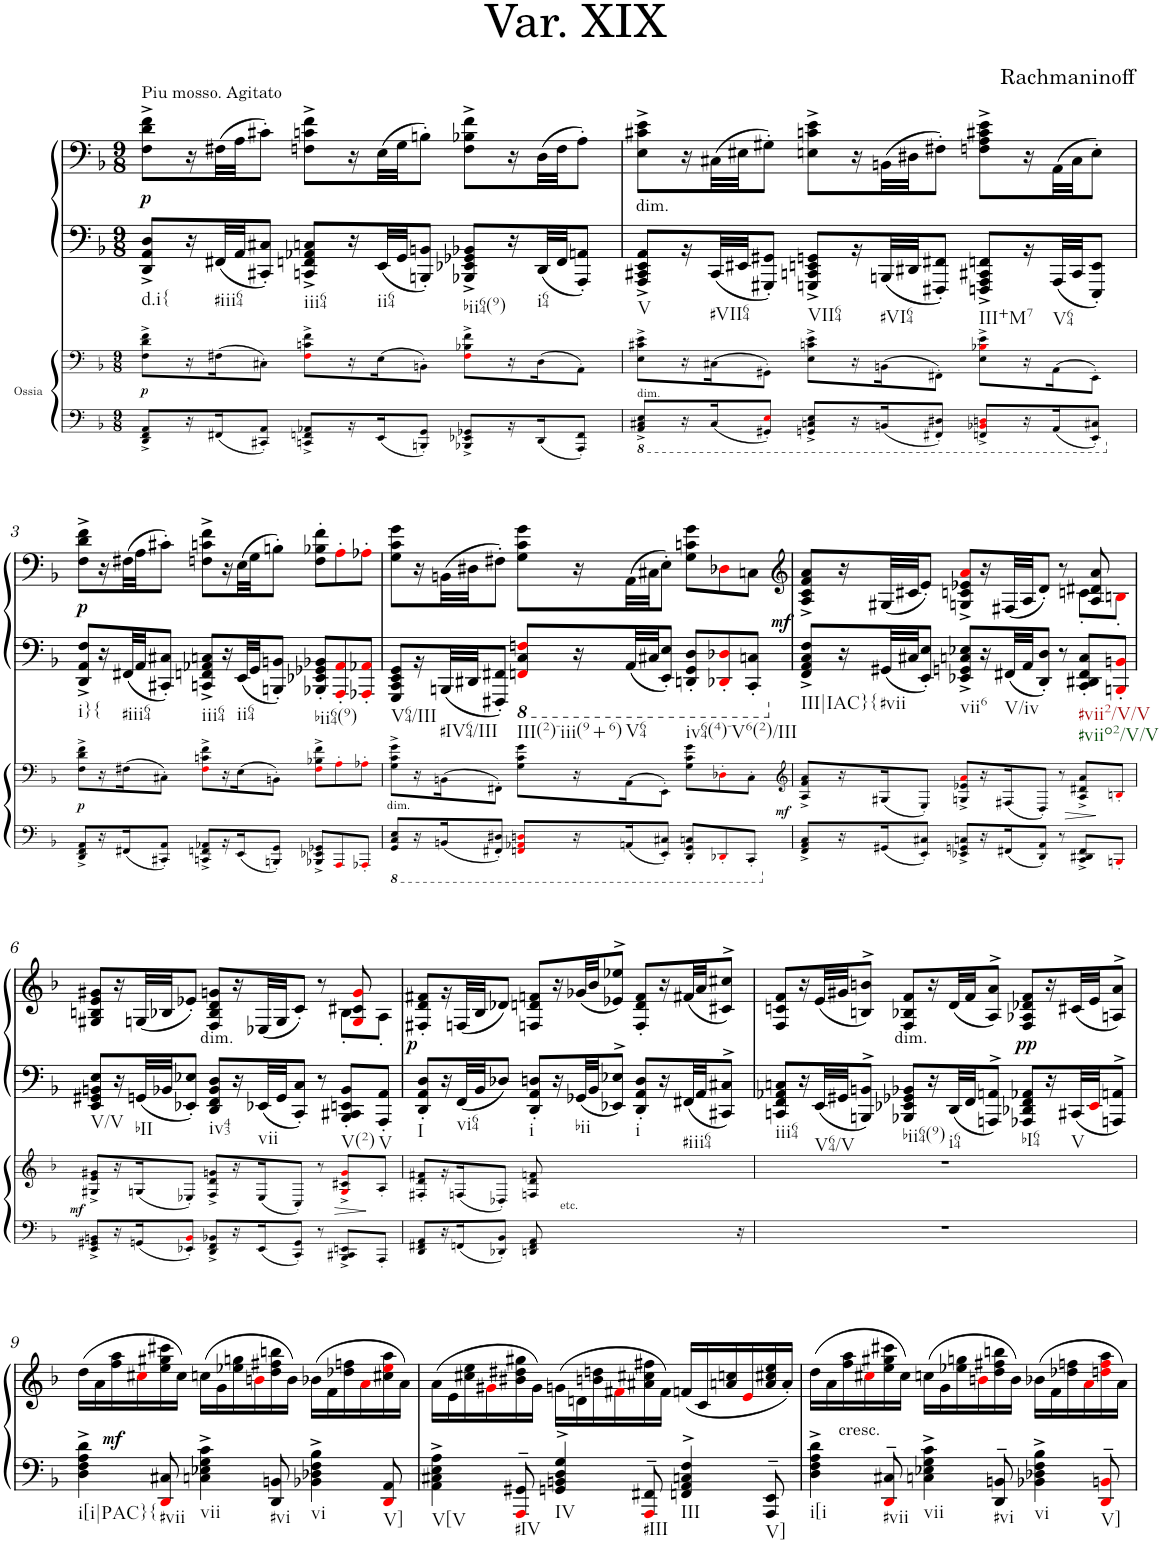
**kern	**kern	**dynam	**kern	**kern	**dynam
*part2	*part2	*part2	*part1	*part1	*part1
*staff4	*staff3	*staff3/4	*staff2	*staff1	*staff1/2
*I"Ossia	*	*	*I"Klavier	*	*
*stria5	*stria5	*	*	*	*
*clefF4	*clefF4	*	*clefF4	*clefF4	*
*k[b-]	*k[b-]	*	*k[b-]	*k[b-]	*
*M9/8	*M9/8	*	*M9/8	*M9/8	*
=1	=1	=1	=1	=1	=1
!	!	!	!	!LO:TX:a:t=Piu mosso. Agitato	!
!	!	!	!LO:TX:b:t=d.i{	!	!
!	!	!LO:DY:b	!	!	!LO:DY:b
8DD/^ 8FF/^ 8AA/^L	8F\^ 8d\^ 8f\^L	p	8DD/^ 8AA/^ 8D/^L	8F\^ 8d\^ 8f\^L	p
16r	16r	.	16r	16r	.
!	!	!	!LO:TX:b:t=#iii64	!	!
16FF#X/J	(16F#X\J	.	32FF#X/L	(32F#X\L	.
.	.	.	32AA/JJ	32A\JJ	.
8CC#X/' 8AA/'J	8C#X'\J)	.	8CC#X/' 8C#X/'J	8c#X'\J)	.
!	!	!	!LO:TX:b:t=iii64	!	!
8CCn/^ 8FFn/^ 8AA-X/^L	8F#i\^ 8cn\^ 8f\^L	.	8CCn/^ 8FFn/^ 8AA-X/^ 8Cn/^L	8Fn\^ 8cn\^ 8f\^L	.
16r	16r	.	16r	16r	.
!	!	!	!LO:TX:b:t=ii64	!	!
16EE/J	(16E\J	.	32EE/L	(32E\L	.
.	.	.	32GG/JJ	32G\JJ	.
8BBBn/' 8GG/'J	8BBn'\J)	.	8BBBn/' 8BBn/'J	8Bn'\J)	.
!	!	!	!LO:TX:b:t=bii64(9)	!	!
8BBB-X/^ 8EE-X/^ 8GG-X/^L	8F#i\^ 8B-X\^ 8f\^L	.	8BBB-X/^ 8EE-X/^ 8GG-X/^ 8BB-X/^L	8F\^ 8B-X\^ 8f\^L	.
16r	16r	.	16r	16r	.
!	!	!	!LO:TX:b:t=i64	!	!
16DD/J	(16D\J	.	32DD/L	(32D\L	.
.	.	.	32FF/JJ	32F\JJ	.
8AAA/' 8FF/'J	8AA'\J)	.	8AAA/' 8AAn/'J	8A'\J)	.
=2	=2	=2	=2	=2	=2
*8ba	*	*	*	*	*
!	!	!	!	!LO:TX:b:t=dim.	!
!	!	!	!LO:TX:b:t=V	!	!
!LO:TX:a:t=dim.	!	!	!	!	!
8AAA/^ 8CC#X/^ 8EE/^L	8E\^ 8c#X\^ 8e\^L	.	8AAA/^ 8CC#X/^ 8EE/^ 8AA/^L	8E\^ 8c#X\^ 8e\^L	.
16r	16r	.	16r	16r	.
!	!	!	!LO:TX:b:t=#VII64	!	!
16CC#/J	(16C#X\J	.	32CC#/L	(32C#X\L	.
.	.	.	32EE#X/JJ	32E#X\JJ	.
8GGG#X/' 8EEi/'J	8GG#X'\J)	.	8GGG#X/' 8GG#X/'J	8G#X'\J)	.
!	!	!	!LO:TX:b:t=VII64	!	!
8GGGn/^ 8CCn/^ 8EE/^L	8E\^ 8cn\^ 8e\^L	.	8GGGn/^ 8CCn/^ 8EEn/^ 8GGn/^L	8En\^ 8cn\^ 8e\^L	.
16r	16r	.	16r	16r	.
!	!	!	!LO:TX:b:t=#VI64	!	!
16BBBn/J	(16BBn\J	.	32BBBn/L	(32BBn\L	.
.	.	.	32DD#X/JJ	32D#X\JJ	.
8FFF#X/' 8DD#X/'J	8FF#X'\J)	.	8FFF#X/' 8FF#X/'J	8F#X'\J)	.
!	!	!	!LO:TX:b:t=III+M7	!	!
8FFFn/^ 8BBB-Xi/^ 8DDni/^L	8E\^ 8B-Xi\^ 8e\^L	.	8FFFn/^ 8AAA/^ 8CC#X/^ 8FFn/^L	8Fn\^ 8A\^ 8c#X\^ 8e\^L	.
16r	16r	.	16r	16r	.
!	!	!	!LO:TX:b:t=V64	!	!
16AAA/J	(16AA\J	.	32AAA/L	(32AA\L	.
.	.	.	32CC#/JJ	32C#\JJ	.
8EEE/' 8CC#X/'J	8EE'\J)	.	8EEE/' 8EE/'J	8E'\J)	.
!!LO:LB:g=z
=3	=3	=3	=3	=3	=3
*X8ba	*	*	*	*	*
!	!	!	!LO:TX:b:t=i}{	!	!
!	!	!LO:DY:b	!	!	!LO:DY:b
8DD/^ 8FF/^ 8AA/^L	8F\^ 8d\^ 8f\^L	p	8DD/^ 8AA/^ 8F/^L	8F\^ 8d\^ 8f\^L	p
16r	16r	.	16r	16r	.
!	!	!	!LO:TX:b:t=#iii64	!	!
16FF#X/J	(16F#X\J	.	32FF#X/L	(32F#X\L	.
.	.	.	32AA/JJ	32A\JJ	.
8CC#X/' 8AA/'J	8C#X'\J)	.	8CC#X/' 8C#X/'J	8c#X'\J)	.
!	!	!	!LO:TX:b:t=iii64	!	!
8CCn/^ 8FFn/^ 8AA-X/^L	8F#i\^ 8cn\^ 8f\^L	.	8CCn/^ 8FFn/^ 8AA-X/^ 8Cn/^L	8Fn\^ 8cn\^ 8f\^L	.
16r	16r	.	16r	16r	.
!	!	!	!LO:TX:b:t=ii64	!	!
16EE/J	(16E\J	.	32EE/L	(32E\L	.
.	.	.	32GG/JJ	32G\JJ	.
8BBBn/' 8GG/'J	8BBn'\J)	.	8BBBn/' 8BBn/'J	8Bn'\J)	.
!	!	!	!LO:TX:b:t=bii64(9)	!	!
8BBB-X/^ 8EE-X/^ 8GG-X/^L	8F#i\^ 8B-X\^ 8f\^L	.	8BBB-X/' 8EE-X/' 8GG-X/' 8BB-X/'L	8F\' 8B-X\' 8f\'L	.
8AAAi/	8A'i\	.	8AAAi/' 8AA-i/'	8A'i\	.
8AAAn'i/J	8A-X'i\J	.	8AAA-Xi/' 8AA-Xi/'J	8A-X'i\J	.
=4	=4	=4	=4	=4	=4
*8ba	*	*	*	*	*
!	!	!	!LO:TX:b:t=V64/III	!	!
!	!LO:TX:b:t=dim.	!	!	!	!
8GGG/ 8CC/ 8EE/L	8G\^ 8c\^ 8g\^L	.	8GGG/ 8CC/ 8EE/ 8GG/L	8G\ 8c\ 8g\L	.
16r	16r	.	16r	16r	.
!	!	!	!LO:TX:b:t=#IV64/III	!	!
16BBBn/J	(16BBn\J	.	32BBBn/L	(32BBn\L	.
.	.	.	32DD#X/JJ	32D#X\JJ	.
8FFF#X/' 8DD#X/'J	8FF#X'\J)	.	8FFF#X/' 8FF#X/'J	8F#X'\J)	.
!	!	!	!LO:TX:b:t=III(2)-iii(9+6)	!	!
8FFFni/ 8AAA-Xi/ 8DDni/L	8G\ 8c\ 8g\L	.	8FFFni/ 8CC/ 8FFni/L	8G\ 8c\ 8g\L	.
16r	16r	.	16r	16r	.
!	!	!	!LO:TX:b:t=V64	!	!
16AAAn/J	(16AA\J	.	32AAA/L	(32AA\L	.
.	.	.	32CC#X/JJ	32C#X\JJ	.
8EEE/' 8CC#X/'J	8EE'\J)	.	8EEE/' 8EE/'J	8E'\J)	.
!	!	!	!LO:TX:b:t=iv64(4)-V6(2)/III	!	!
8DDD/' 8GGG/' 8CCn/'L	8G\ 8c\ 8g\L	.	8DDDn/' 8GGG/' 8DD/'L	8G\ 8cn\ 8g\L	.
8DDD-X'i/	8D-X'i\	.	8DDD-Xi/' 8DD-Xi/'	8D-Xi\	.
8CCC'/J	8C'\J	.	8CCC/' 8CCn/'J	8Cn\J	.
=5	=5	=5	=5	=5	=5
*	*clefG2	*	*	*clefG2	*
*X8ba	*	*	*	*	*
*	*	*	*	*^	*
!	!	!	!LO:TX:b:t=III|IAC}{	!	!	!
!	!	!LO:DY:a=2	!	!	!	!LO:DY:a=2
8FF/^ 8AA/^ 8C/^L	8A/^ 8f/^ 8a/^L	mf	8FF/^ 8AA/^ 8C/^ 8F/^L	8A/^< 8c/^< 8f/^< 8a/^<L	2..ryy	mf
16r	16r	.	16r	16r	.	.
!	!	!	!LO:TX:b:t=#vii	!	!	!
16GG#X/J	(16G#X/J	.	32GG#X/L	(<32G#X/L	.	.
.	.	.	32C#X/JJ	32c#X/JJ	.	.
8EE/' 8C#X/'J	8E'/J)	.	8EE/' 8E/'J	8e'</J)	.	.
!	!	!	!LO:TX:b:t=vii6	!	!	!
8EE-X/^ 8GGn/^ 8Cn/^L	8Gn/^ 8e-X/^ 8ai/^L	.	8EE-X/^ 8GGn/^ 8Cn/^ 8E-X/^L	8Gn/^< 8cn/^< 8e-X/^< 8ai/^<L	.	.
16r	16r	.	16r	16r	.	.
!	!	!	!LO:TX:b:t=V/iv	!	!	!
16FF#X/J	(16F#X/J	.	32FF#X/L	(<32F#X/L	.	.
.	.	.	32AA/JJ	32A/JJ	.	.
8DD/' 8AA/'J	8D'/J)	.	8DD/' 8D/'J	8d'</J)	.	.
8r	8r	.	8r	8r	.	.
!	!	!	!LO:TX:b:t=#vii2/V/V	!	!	!
!	!	!	!LO:TX:b:t=#viio2/V/V	!	!	!
8CC/^ 8DD#X/^ 8FF#/^L	8A/^ 8d#X/^ 8a/^L	.	8CC/' 8DD#X/' 8FF#/' 8C/'L	8A/ 8d#X/ 8a/	8cn'\L	.
8BBBn'i/J	8Bn'i/J	.	8BBBni/' 8BBni/'J	8ryy	8Bn'i\J	.
!!LO:LB:g=z	!!
=6	=6	=6	=6	=6	=6	=6
!	!	!	!LO:TX:b:t=V/V	!	!	!
!	!	!LO:DY:a=2	!	!	!	!
8EE/^ 8GG#X/^ 8BBn/^L	8G#X/^ 8e/^ 8g#X/^L	mf	8EE/ 8GG#X/ 8BBn/ 8E/L	8G#X/ 8Bn/ 8e/ 8g#X/L	2..ryy	.
16r	16r	.	16r	16r	.	.
!	!	!	!LO:TX:b:t=bII	!	!	!
16GGn/J	(16Gn/J	.	32GGn/L	(32Gn/L	.	.
.	.	.	32BB-X/JJ	32B-X/JJ	.	.
8EE-X/' 8BBi/'J	8E-X'/J)	.	8EE-X/' 8E-X/'J	8e-X'/J)	.	.
!	!	!	!	!LO:TX:b:t=dim.	!	!
!	!	!	!LO:TX:b:t=iv43	!	!	!
8DD/^ 8FF/^ 8BB-X/^L	8F/^ 8d/^ 8gn/^L	.	8DD/ 8FF/ 8BB-/ 8D/L	8F/ 8B-/ 8d/ 8gn/L	.	.
16r	16r	.	16r	16r	.	.
!	!	!	!LO:TX:b:t=vii	!	!	!
16EE-/J	(16E-/J	.	32EE-X/L	(32E-X/L	.	.
.	.	.	32GG/JJ	32G/JJ	.	.
8CC/' 8GG/'J	8C'/J)	.	8CC/' 8C/'J	8c'/J)	.	.
8r	8r	.	8r	8r	.	.
!	!	!	!LO:TX:b:t=V(2)	!	!	!
8BBB-/^ 8CC#X/^ 8EEn/^L	8Gi/^ 8c#X/^ 8gi/^L	.	8BBB-/' 8CC#X/' 8EEn/' 8BB-/'L	8Gi/ 8c#X/ 8gi/	8B-'\L	.
!	!	!	!LO:TX:b:t=V	!	!	!
8AAA'/J	8A'/J	.	8AAA/' 8AA/'J	8ryy	8A'\J	.
=7	=7	=7	=7	=7	=7	=7
!	!	!	!LO:TX:b:t=I	!	!	!
!	!	!	!	!	!	!LO:DY:a=2
*	*	*	*	*v	*v	*
8DD/ 8FF#X/ 8AA/L	8F#X/' 8d/' 8f#X/'L	.	8DD/' 8AA/' 8D/'L	8F#X/' 8d/' 8f#X/'L	p
16r	16r	.	16r	16r	.
!	!	!	!LO:TX:b:t=vi64	!	!
16FFn/J	(16Fn/J	.	32FF/L	(32Fn/L	.
.	.	.	32BB-/JJ	32B-/JJ	.
8DD-X/' 8BB-/'J	8D-X'/J)	.	8D-X/J	8d-X/J)	.
!	!	!	!LO:TX:b:t=i	!	!
!	!LO:TX:b:t=etc.	!	!	!	!
8DDn/ 8FF/ 8AA/	8Fn/ 8d/ 8fn/	.	8DD/' 8AA/' 8Dn/'L	8Fn/ 8dn/ 8fn/L	.
2ryy	2ryy	.	16r	16r	.
!	!	!	!LO:TX:b:t=bii	!	!
.	.	.	32GG-X/L	(32g-X/L	.
.	.	.	32BB-/JJ	32b-/JJ	.
.	.	.	8EE-X/^> 8E-X/^>J	8e-X/^> 8ee-X/^>J)	.
!	!	!	!LO:TX:b:t=i	!	!
.	.	.	8DD/' 8AA/' 8D/'L	8F/' 8d/' 8f/'L	.
.	.	.	16r	16r	.
!	!	!	!LO:TX:b:t=#iii64	!	!
.	.	.	32FF#X/L	(32f#X/L	.
.	.	.	32AA/JJ	32a/JJ	.
16ryy	8ryy	.	8CC#X/^> 8C#X/^>J	8c#X/^> 8cc#X/^>J)	.
16r	.	.	.	.	.
=8	=8	=8	=8	=8	=8
!	!	!	!LO:TX:b:t=iii64	!	!
8%9r	8%9r	.	8CCn/ 8FF/ 8AA-X/ 8Cn/L	8F/ 8cn/ 8f/L	.
.	.	.	16r	16r	.
!	!	!	!LO:TX:b:t=V64/V	!	!
.	.	.	32EE/L	(32e/L	.
.	.	.	32GG#X/JJ	32g#X/JJ	.
.	.	.	8BBBn/^> 8BBn/^>J	8Bn/^> 8bn/^>J)	.
!	!	!	!	!LO:TX:b:t=dim.	!
!	!	!	!LO:TX:b:t=bii64(9)	!	!
.	.	.	8BBB-X/ 8EE-X/ 8GG-X/ 8BB-X/L	8F/ 8B-X/ 8f/L	.
.	.	.	16r	16r	.
!	!	!	!LO:TX:b:t=i64	!	!
.	.	.	32DD/L	(32d/L	.
.	.	.	32FF/JJ	32f/JJ	.
.	.	.	8AAAn/^> 8AAn/^>J	8A/^> 8a/^>J)	.
!	!	!	!LO:TX:b:t=bI64	!	!
!	!	!	!	!	!LO:DY:b
.	.	.	8AAA-X/ 8DD-X/ 8FF/ 8AA-X/L	8F/ 8A-X/ 8d-X/ 8f/L	pp
.	.	.	16r	16r	.
!	!	!	!LO:TX:b:t=V	!	!
.	.	.	32CC#X/L	(32c#X/L	.
.	.	.	32EE-i/JJ	32e/JJ	.
.	.	.	8AAAn/^> 8AAn/^>J	8An/^> 8a/^>J)	.
!!LO:LB:g=z
=9	=9	=9	=9	=9	=9
!	!	!	!LO:TX:b:t=i[i|PAC}{	!	!
!	!	!	!	!	!LO:DY:a=2
8%9r	8%9r	.	4D\^ 4F\^ 4A\^ 4d\^	(16dd\LL	mf
.	.	.	.	16a\	.
.	.	.	.	16ff\ 16aa\	.
.	.	.	.	16cc#Xi\	.
!	!	!	!LO:TX:b:t=#vii	!	!
.	.	.	8DDi/ 8C#X/	16ee\ 16gg#X\ 16ccc#X\	.
.	.	.	.	16cc#\JJ)	.
!	!	!	!LO:TX:b:t=vii	!	!
.	.	.	4Cn\^ 4E-X\^ 4G\^ 4c\^	(16ccn\LL	.
.	.	.	.	16g\	.
.	.	.	.	16ee-X\ 16ggn\	.
.	.	.	.	16bni\	.
!	!	!	!LO:TX:b:t=#vi	!	!
.	.	.	8DD/ 8BBn/	16dd\ 16ff#X\ 16bbn\	.
.	.	.	.	16b\JJ)	.
!	!	!	!LO:TX:b:t=vi	!	!
.	.	.	4BB-X\^ 4D-X\^ 4F\^ 4B-\^	(16b-X\LL	.
.	.	.	.	16f\	.
.	.	.	.	16dd-X\ 16ffn\	.
.	.	.	.	16ai\	.
!	!	!	!LO:TX:b:t=V]	!	!
.	.	.	8DDi/ 8AA/	16cc#X\ 16ee-i\ 16aa\	.
.	.	.	.	16a\JJ)	.
=10	=10	=10	=10	=10	=10
!	!	!	!LO:TX:b:t=V[V	!	!
8%9r	8%9r	.	4AA\^ 4C#X\^ 4E\^ 4A\^	(16a\LL	.
.	.	.	.	16e\	.
.	.	.	.	16cc#X\ 16ee\	.
.	.	.	.	16g#Xi\	.
!	!	!	!LO:TX:b:t=#IV	!	!
.	.	.	8AAAi/~> 8GG#X/~>	16b#X\ 16dd#X\ 16gg#X\	.
.	.	.	.	16g#\JJ)	.
!	!	!	!LO:TX:b:t=IV	!	!
.	.	.	4GGn/^> 4BBn/^> 4D/^> 4G/^>	(16gn\LL	.
.	.	.	.	16dn\	.
.	.	.	.	16bn\ 16ddn\	.
.	.	.	.	16f#Xi\	.
!	!	!	!LO:TX:b:t=#III	!	!
.	.	.	8AAAi/~> 8FF#X/~>	16a#X\ 16cc#X\ 16ff#X\	.
.	.	.	.	16f#\JJ)	.
!	!	!	!LO:TX:b:t=III	!	!
.	.	.	4FFn/^> 4AA/^> 4Cn/^> 4F/^>	(16fn/LL	.
.	.	.	.	16c/	.
.	.	.	.	16an/ 16ccn/	.
.	.	.	.	16ei/	.
!	!	!	!LO:TX:b:t=V]	!	!
.	.	.	8AAA/~> 8EE/~>	16a/ 16cc#X/ 16ee/	.
.	.	.	.	16a'/JJ)	.
=11	=11	=11	=11	=11	=11
!	!	!	!LO:TX:a:t=cresc.	!	!
!	!	!	!LO:TX:b:t=i[i	!	!
8%9r	8%9r	.	4D\^ 4F\^ 4A\^ 4d\^	(16dd\LL	.
.	.	.	.	16a\	.
.	.	.	.	16ff\ 16aa\	.
.	.	.	.	16cc#Xi\	.
!	!	!	!LO:TX:b:t=#vii	!	!
.	.	.	8DDi/~> 8C#X/~>	16ee\ 16gg#X\ 16ccc#X\	.
.	.	.	.	16cc#\JJ)	.
!	!	!	!LO:TX:b:t=vii	!	!
.	.	.	4Cn\^ 4E-X\^ 4G\^ 4c\^	(16ccn\LL	.
.	.	.	.	16g\	.
.	.	.	.	16ee-X\ 16ggn\	.
.	.	.	.	16bni\	.
!	!	!	!LO:TX:b:t=#vi	!	!
.	.	.	8DD/~> 8BBn/~>	16dd\ 16ff#X\ 16bbn\	.
.	.	.	.	16b\JJ)	.
!	!	!	!LO:TX:b:t=vi	!	!
.	.	.	4BB-X\^ 4D-X\^ 4F\^ 4B-\^	(16b-X\LL	.
.	.	.	.	16f\	.
.	.	.	.	16dd-X\ 16ffn\	.
.	.	.	.	16ai\	.
!	!	!	!LO:TX:b:t=V]	!	!
.	.	.	8DDi/~> 8BBni/~>	16ddni\ 16ffi\ 16aa\	.
.	.	.	.	16a\JJ)	.
=	=	=	=	=	=
*-	*-	*-	*-	*-	*-
